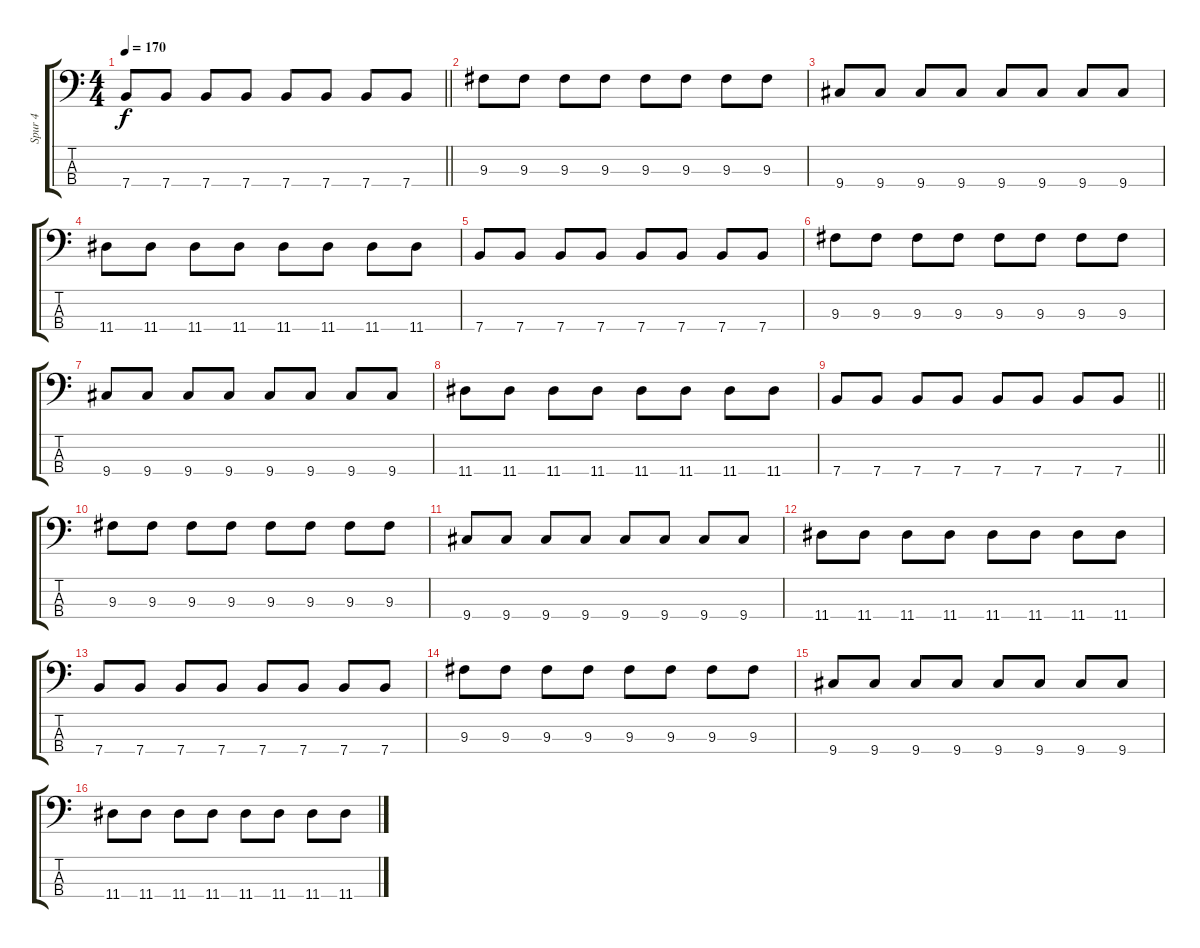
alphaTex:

\track ("Spur 4" "Spur 4") {instrument electricbasspick}
\staff {score tabs}
\tuning (G2 D2 A1 E1) {hide}
\ts (4 4)
\tempo 170
\clef f4
\barLineRight lightlight
\ks c
7.4.8{dy f} 7.4.8 7.4.8 7.4.8 7.4.8 7.4.8 7.4.8 7.4.8 |
9.3.8 9.3.8 9.3.8 9.3.8 9.3.8 9.3.8 9.3.8 9.3.8 |
9.4.8 9.4.8 9.4.8 9.4.8 9.4.8 9.4.8 9.4.8 9.4.8 |
11.4.8 11.4.8 11.4.8 11.4.8 11.4.8 11.4.8 11.4.8 11.4.8 |
7.4.8 7.4.8 7.4.8 7.4.8 7.4.8 7.4.8 7.4.8 7.4.8 |
9.3.8 9.3.8 9.3.8 9.3.8 9.3.8 9.3.8 9.3.8 9.3.8 |
9.4.8 9.4.8 9.4.8 9.4.8 9.4.8 9.4.8 9.4.8 9.4.8 |
11.4.8 11.4.8 11.4.8 11.4.8 11.4.8 11.4.8 11.4.8 11.4.8 |
\barLineRight lightlight
7.4.8 7.4.8 7.4.8 7.4.8 7.4.8 7.4.8 7.4.8 7.4.8 |
9.3.8 9.3.8 9.3.8 9.3.8 9.3.8 9.3.8 9.3.8 9.3.8 |
9.4.8 9.4.8 9.4.8 9.4.8 9.4.8 9.4.8 9.4.8 9.4.8 |
11.4.8 11.4.8 11.4.8 11.4.8 11.4.8 11.4.8 11.4.8 11.4.8 |
7.4.8 7.4.8 7.4.8 7.4.8 7.4.8 7.4.8 7.4.8 7.4.8 |
9.3.8 9.3.8 9.3.8 9.3.8 9.3.8 9.3.8 9.3.8 9.3.8 |
9.4.8 9.4.8 9.4.8 9.4.8 9.4.8 9.4.8 9.4.8 9.4.8 |
11.4.8 11.4.8 11.4.8 11.4.8 11.4.8 11.4.8 11.4.8 11.4.8
